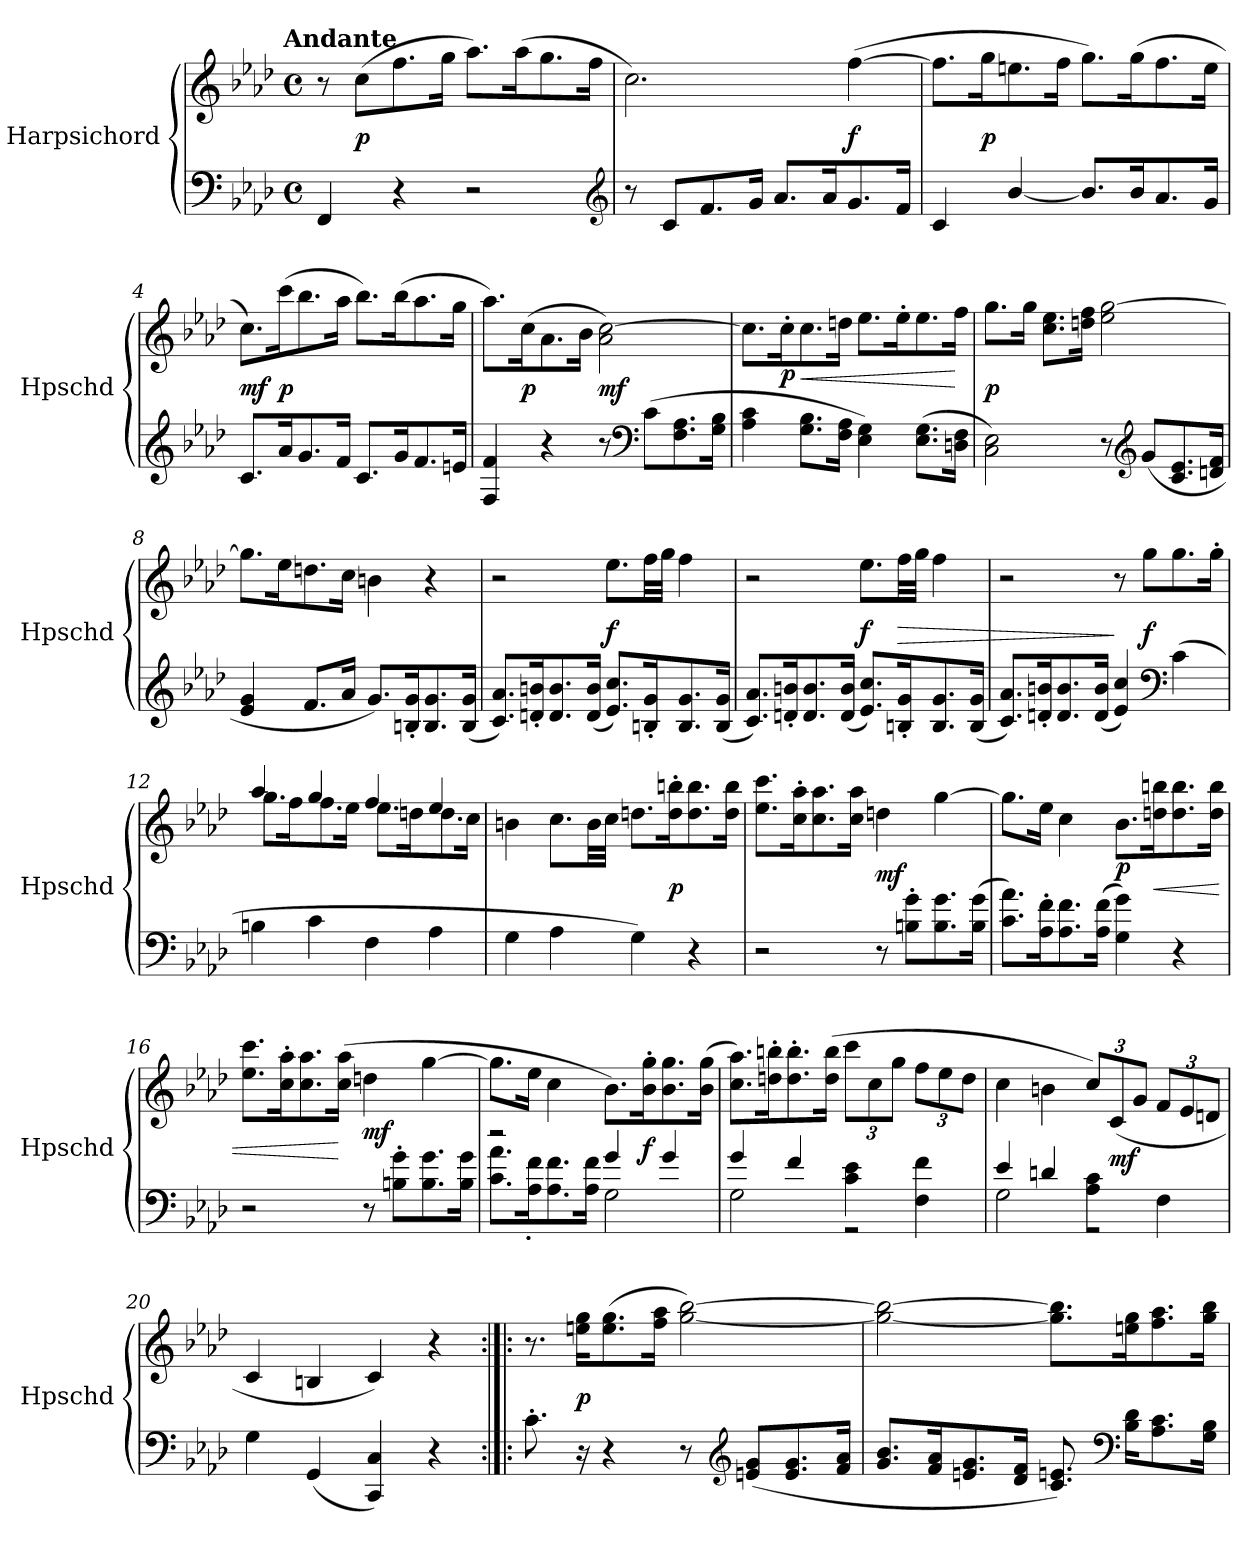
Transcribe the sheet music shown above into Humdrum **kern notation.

**kern	**kern	**dynam
*part1	*part1	*part1
*staff2	*staff1	*staff1/2
*I"Harpsichord	*	*
*I'Hpschd	*	*
*clefF4	*clefG2	*
*k[b-e-a-d-]	*k[b-e-a-d-]	*
*f:	*f:	*
!!LO:TX:omd:t=Andante
*M4/4	*M4/4	*
*met(c)	*met(c)	*
*MM92	*MM92	*
=1	=1	=1
4FF/	8r	.
.	(8cc\L	p
4r	8.ff\	.
.	16gg\Jk	.
2r	8.aa-\L)	.
.	(16aa-\K	.
.	8.gg\	.
.	16ff\Jk	.
*clefG2	*	*
=2	=2	=2
8r	2.cc\)	.
8c/L	.	.
8.f/	.	.
16g/Jk	.	.
8.a-/L	.	.
16a-/K	.	.
8.g/	([4ff\	f
16f/Jk	.	.
=3	=3	=3
4c/	8.ff\L]	.
.	16gg\K	p
[4b-/	8.een\	.
.	16ff\Jk	.
8.b-/L]	8.gg\L)	.
16b-/K	(16gg\K	.
8.a-/	8.ff\	.
16g/Jk	16ee\Jk	.
=4	=4	=4
8.c/L	8.cc\L)	mf
16a-/K	(16ccc\K	p
8.g/	8.bb-\	.
16f/Jk	16aa-\Jk	.
8.c/L	8.bb-\L)	.
16g/K	(16bb-\K	.
8.f/	8.aa-\	.
16en/Jk	16gg\Jk	.
=5	=5	=5
4F/ 4f/	8.aa-\L)	.
.	(16cc\K	p
4r	8.a-\	.
.	16b-\Jk	.
8r	2a-\ [2cc\)	mf
*clefF4	*	*
(8c\L	.	.
8.F\ 8.A-\	.	.
16G\ 16B-\Jk	.	.
=6	=6	=6
4A-\ 4c\	8.cc\L]	.
.	16cc'\K	p
8.G\ 8.B-\L	8.cc\	<
16F\ 16A-\Jk	16ddn\Jk	.
4E-\ 4G\)	8.ee-\L	.
.	16ee-'\K	.
(8.E-\ 8.G\L	8.ee-\	.
16Dn\ 16F\Jk	16ff\Jk	[
=7	=7	=7
2C\ 2E-\)	8.gg\L	p
.	16gg\Jk	.
.	8.cc\ 8.ee-\L	.
.	16ddn\ 16ff\Jk	.
8r	2ee-\ [2gg\	.
*clefG2	*	*
(8g/L	.	.
8.c/ 8.e-/	.	.
16dn/ 16f/Jk	.	.
=8	=8	=8
4e-/ 4g/	8.gg\L]	.
.	16ee-\K	.
8.f/L	8.ddn\	.
16a-/Jk	16cc\Jk	.
8.g/L)	4bn\	.
16Bn'/ 16g'/K	.	.
8.B/ 8.g/	4r	.
(16B/ 16g/Jk	.	.
=9	=9	=9
8.c/ 8.a-/L)	2r	.
16dn'/ 16bn'/K	.	.
8.d/ 8.b/	.	.
(16d/ 16b/Jk	.	.
8.e-/ 8.cc/L)	8.ee-\L	f
16Bn'/ 16g'/K	32ff\LL	.
.	32gg\JJJ	.
8.B/ 8.g/	4ff\	.
(16B/ 16g/Jk	.	.
=10	=10	=10
8.c/ 8.a-/L)	2r	.
16dn'/ 16bn'/K	.	.
8.d/ 8.b/	.	.
(16d/ 16b/Jk	.	.
8.e-/ 8.cc/L)	8.ee-\L	f
16Bn'/ 16g'/K	32ff\LL	>
.	32gg\JJJ	.
8.B/ 8.g/	4ff\	.
(16B/ 16g/Jk	.	.
=11	=11	=11
8.c/ 8.a-/L)	2r	.
16dn'/ 16bn'/K	.	.
8.d/ 8.b/	.	.
(16d/ 16b/Jk	.	.
4e-/ 4cc/)	8r	]
.	8gg\L	f
*clefF4	*	*
(4c\	8.gg\	.
.	16gg'\Jk	.
=12	=12	=12
*	*^	*
4Bn\	4aa-/	8.gg\L	.
.	.	16ff\K	.
4c\	4gg/	8.ff\	.
.	.	16ee-\Jk	.
4F\	4ff/	8.ee-\L	.
.	.	16ddn\K	.
4A-\	4ee-/	8.dd\	.
.	.	16cc\Jk	.
*	*v	*v	*
=13	=13	=13
4G\	4bn\	.
4A-\	8.cc\L	.
.	32b\LL	.
.	32cc\JJJ	.
4G\)	8.ddn\L	.
.	16dd'\ 16bbn'\K	p
4r	8.dd\ 8.bb\	.
.	16dd\ 16bb\Jk	.
=14	=14	=14
2r	8.ee-\ 8.ccc\L	.
.	16cc'\ 16aa-'\K	.
.	8.cc\ 8.aa-\	.
.	16cc\ 16aa-\Jk	.
8r	4ddn\	mf
8Bn'\ 8g'\L	.	.
8.B\ 8.g\	[4gg\	.
(16B\ 16g\Jk	.	.
=15	=15	=15
8.c\ 8.a-\L)	8.gg\L]	.
16A-'\ 16f'\K	16ee-\Jk	.
8.A-\ 8.f\	4cc\	.
(16A-\ 16f\Jk	.	.
4G\ 4g\)	8.b-\L	p
.	16ddn\ 16bbn\K	<
4r	8.dd\ 8.bb\	.
.	16dd\ 16bb\Jk	.
=16	=16	=16
2r	8.ee-\ 8.ccc\L	.
.	16cc'\ 16aa-'\K	.
.	8.cc\ 8.aa-\	.
.	(16cc\ 16aa-\Jk	[
8r	4ddn\	mf
8Bn'\ 8g'\L	.	.
8.B\ 8.g\	[4gg\	.
16B\ 16g\Jk	.	.
=17	=17	=17
*^	*	*
2r	8.c\ 8.a-\L	8.gg\L]	.
.	16A-'\ 16f'\K	16ee-\Jk	.
.	8.A-\ 8.f\	4cc\	.
.	16A-\ 16f\Jk	.	.
4g/	2G\	8.b-\L)	.
.	.	16b-'\ 16gg'\K	f
4g/	.	8.b-\ 8.gg\	.
.	.	(16b-\ 16gg\Jk	.
=18	=18	=18	=18
2G\	4g/	8.cc\ 8.aa-\L)	.
.	.	16ddn'\ 16bbn'\K	.
.	4f/	8.dd'\ 8.bb'\	.
.	.	(16dd\ 16bb\Jk	.
4c\ 4e-\	2r	12ccc\L	.
.	.	12cc\	.
.	.	12gg\J	.
4F\ 4f\	.	12ff\L	.
.	.	12ee-\	.
.	.	12dd\J	.
=19	=19	=19	=19
2G\	4e-/	4cc\	.
.	4dn/	4bn\	.
4A-\ 4c\	2r	12cc/L)	.
.	.	(12c/	mf
.	.	12g/J	.
4F\	.	12f/L	.
.	.	12e-/	.
.	.	12dn/J	.
*v	*v	*	*
=20	=20	=20
4G\	4c/	.
(4GG/	4Bn/	.
4CC/ 4C/)	4c/)	.
4r	4r	.
=21:|!|:	=21:|!|:	=21:|!|:
8.c'\	8.r	.
16r	16een\ 16gg\KL	p
4r	(8.ee\ 8.gg\	.
.	16ff\ 16aa-\Jk	.
8r	[2gg\ [2bb-\)	.
*clefG2	*	*
(8en/ 8g/L	.	.
8.e/ 8.g/	.	.
16f/ 16a-/Jk	.	.
=22	=22	=22
8.g/ 8.b-/L	2gg_\ 2bb-_\	.
16f/ 16a-/K	.	.
8.en/ 8.g/	.	.
16d-/ 16f/Jk	.	.
8.c/ 8.en/)	8.gg]\ 8.bb-]\L	.
*clefF4	*	*
16B-\ 16d-\KL	16een\ 16gg\K	.
8.A-\ 8.c\	8.ff\ 8.aa-\	.
16G\ 16B-\Jk	16gg\ 16bb-\Jk	.
=	=	=
*-	*-	*-
